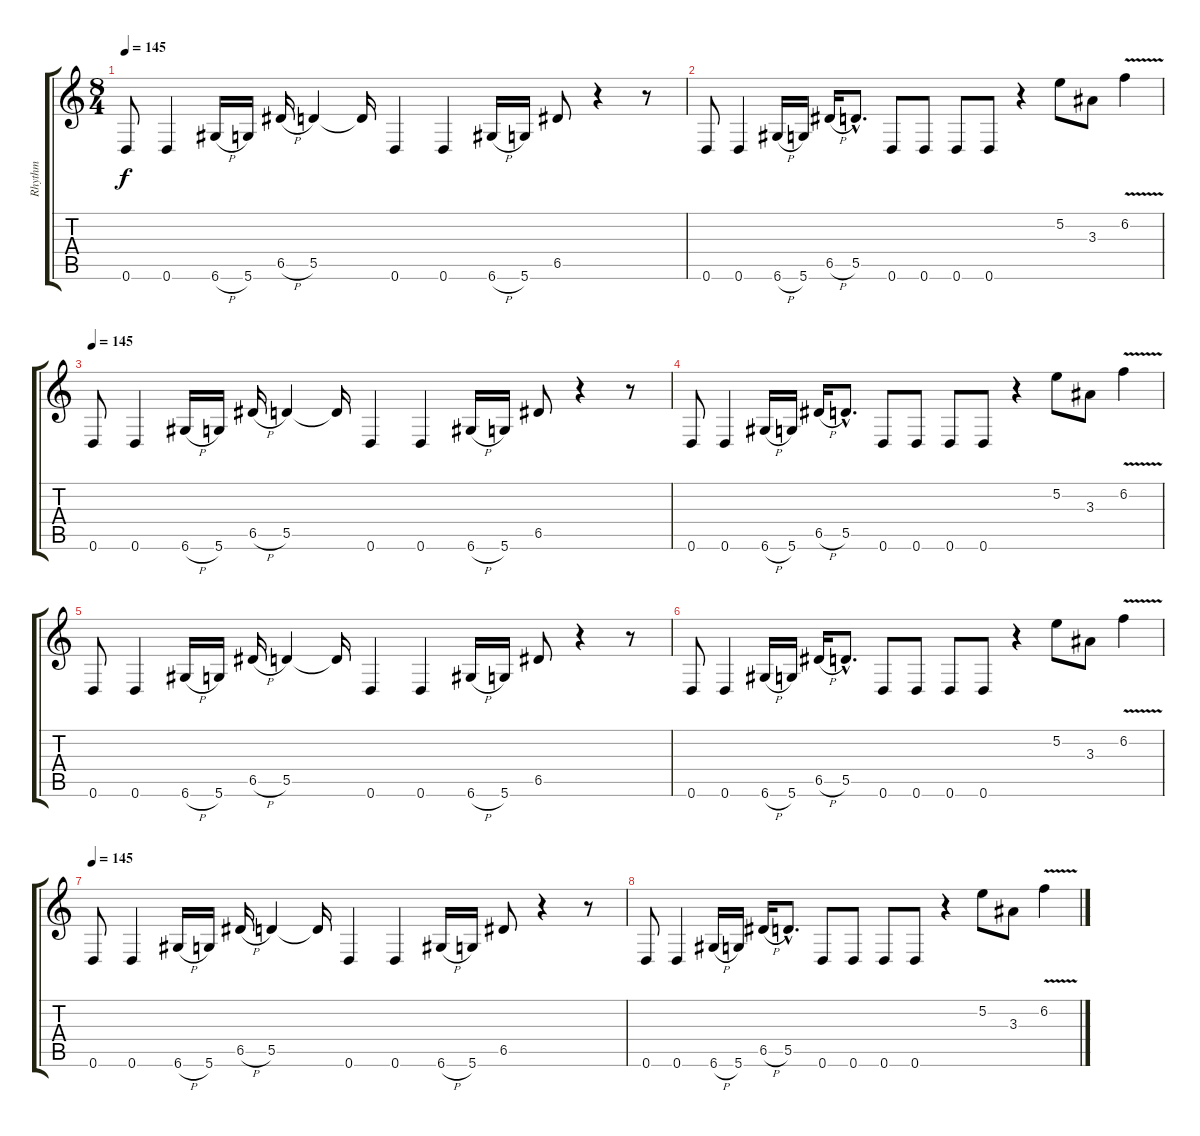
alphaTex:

\track ("Rhythm" "Rhythm") {instrument distortionguitar}
\staff {score tabs}
\tuning (E4 B3 G3 D3 A2 D2) {hide}
\ts (8 4)
\tempo 145
\clef g2
\ks c
0.6.8{dy f} 0.6.4 6.6{h}.16 5.6.16 6.5{h}.16 5.5.4 5.5{t}.16 0.6.4 0.6.4 6.6{h}.16 5.6.16 6.5.8 r.4 r.8 |
0.6.8 0.6.4 6.6{h}.16 5.6.16 6.5{h}.16 5.5{hac}.8{d} 0.6.8 0.6.8 0.6.8 0.6.8 r.4 5.2.8 3.3.8 6.2{v}.4 |
\tempo 145
0.6.8 0.6.4 6.6{h}.16 5.6.16 6.5{h}.16 5.5.4 5.5{t}.16 0.6.4 0.6.4 6.6{h}.16 5.6.16 6.5.8 r.4 r.8 |
0.6.8 0.6.4 6.6{h}.16 5.6.16 6.5{h}.16 5.5{hac}.8{d} 0.6.8 0.6.8 0.6.8 0.6.8 r.4 5.2.8 3.3.8 6.2{v}.4 |
0.6.8 0.6.4 6.6{h}.16 5.6.16 6.5{h}.16 5.5.4 5.5{t}.16 0.6.4 0.6.4 6.6{h}.16 5.6.16 6.5.8 r.4 r.8 |
0.6.8 0.6.4 6.6{h}.16 5.6.16 6.5{h}.16 5.5{hac}.8{d} 0.6.8 0.6.8 0.6.8 0.6.8 r.4 5.2.8 3.3.8 6.2{v}.4 |
\tempo 145
0.6.8 0.6.4 6.6{h}.16 5.6.16 6.5{h}.16 5.5.4 5.5{t}.16 0.6.4 0.6.4 6.6{h}.16 5.6.16 6.5.8 r.4 r.8 |
0.6.8 0.6.4 6.6{h}.16 5.6.16 6.5{h}.16 5.5{hac}.8{d} 0.6.8 0.6.8 0.6.8 0.6.8 r.4 5.2.8 3.3.8 6.2{v}.4
